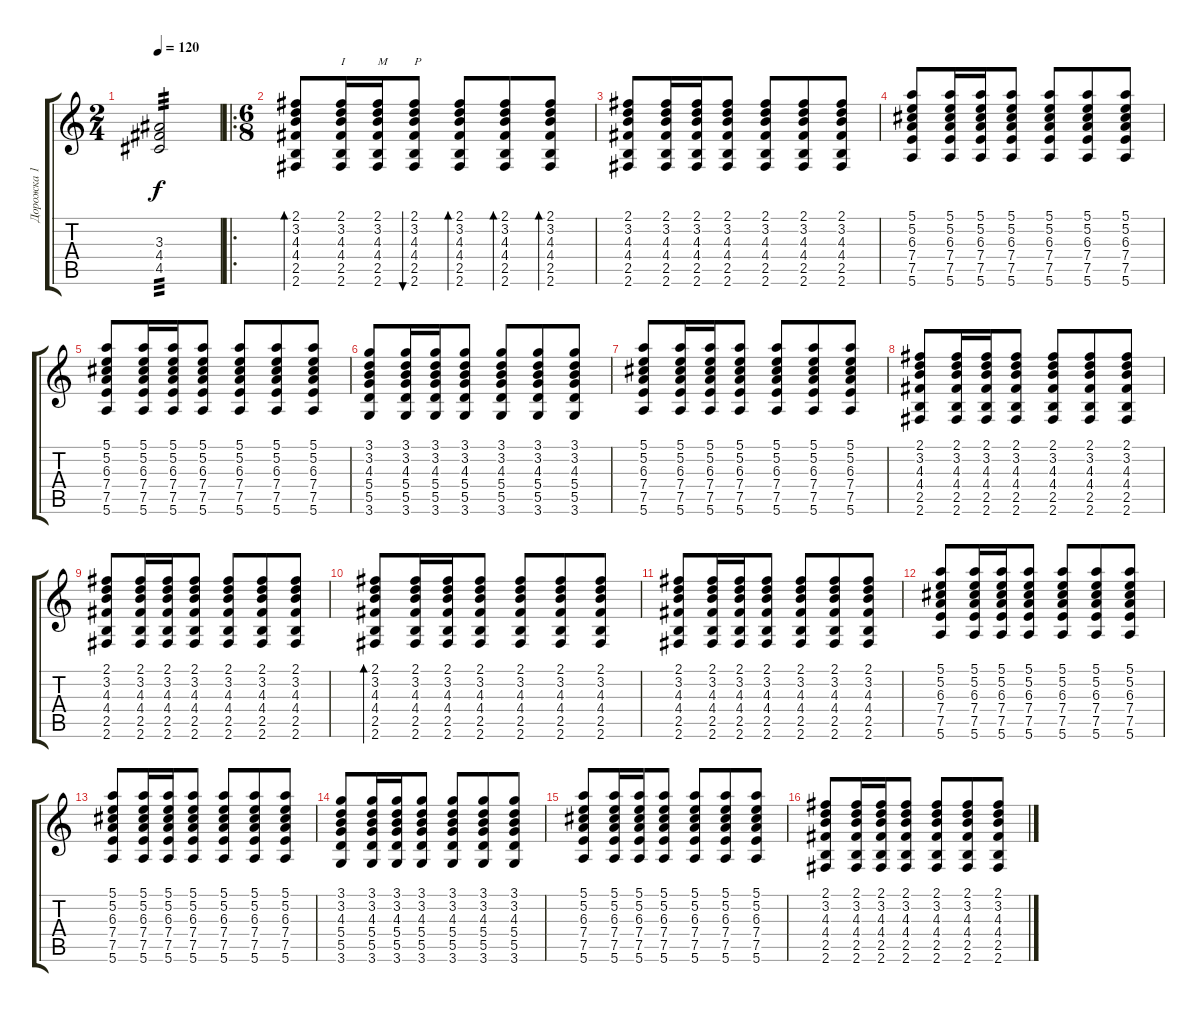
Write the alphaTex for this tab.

\track ("Дорожка 1" "Дорожка 1") {instrument acousticguitarnylon}
\staff {score tabs}
\tuning (E4 B3 G3 D3 A2 E2) {hide}
\ts (2 4)
\tempo 120
\clef g2
\ks c
(3.3 4.4 4.5).2{tp 3 dy f instrument acousticguitarnylon} |
\ro
\ts (6 8)
(2.1 3.2 4.3 4.4 2.5 2.6).8{bd 30} (2.1 3.2 4.3 4.4 2.5 2.6).16{txt "I"} (2.1 3.2 4.3 4.4 2.5 2.6).16{txt "M"} (2.1 3.2 4.3 4.4 2.5 2.6).8{bu 60 txt "Р"} (2.1 3.2 4.3 4.4 2.5 2.6).8{bd 30} (2.1 3.2 4.3 4.4 2.5 2.6).8{bd 30} (2.1 3.2 4.3 4.4 2.5 2.6).8{bd 30} |
(2.1 3.2 4.3 4.4 2.5 2.6).8 (2.1 3.2 4.3 4.4 2.5 2.6).16 (2.1 3.2 4.3 4.4 2.5 2.6).16 (2.1 3.2 4.3 4.4 2.5 2.6).8 (2.1 3.2 4.3 4.4 2.5 2.6).8 (2.1 3.2 4.3 4.4 2.5 2.6).8 (2.1 3.2 4.3 4.4 2.5 2.6).8 |
(5.1 5.2 6.3 7.4 7.5 5.6).8 (5.1 5.2 6.3 7.4 7.5 5.6).16 (5.1 5.2 6.3 7.4 7.5 5.6).16 (5.1 5.2 6.3 7.4 7.5 5.6).8 (5.1 5.2 6.3 7.4 7.5 5.6).8 (5.1 5.2 6.3 7.4 7.5 5.6).8 (5.1 5.2 6.3 7.4 7.5 5.6).8 |
(5.1 5.2 6.3 7.4 7.5 5.6).8 (5.1 5.2 6.3 7.4 7.5 5.6).16 (5.1 5.2 6.3 7.4 7.5 5.6).16 (5.1 5.2 6.3 7.4 7.5 5.6).8 (5.1 5.2 6.3 7.4 7.5 5.6).8 (5.1 5.2 6.3 7.4 7.5 5.6).8 (5.1 5.2 6.3 7.4 7.5 5.6).8 |
(3.1 3.2 4.3 5.4 5.5 3.6).8 (3.1 3.2 4.3 5.4 5.5 3.6).16 (3.1 3.2 4.3 5.4 5.5 3.6).16 (3.1 3.2 4.3 5.4 5.5 3.6).8 (3.1 3.2 4.3 5.4 5.5 3.6).8 (3.1 3.2 4.3 5.4 5.5 3.6).8 (3.1 3.2 4.3 5.4 5.5 3.6).8 |
(5.1 5.2 6.3 7.4 7.5 5.6).8 (5.1 5.2 6.3 7.4 7.5 5.6).16 (5.1 5.2 6.3 7.4 7.5 5.6).16 (5.1 5.2 6.3 7.4 7.5 5.6).8 (5.1 5.2 6.3 7.4 7.5 5.6).8 (5.1 5.2 6.3 7.4 7.5 5.6).8 (5.1 5.2 6.3 7.4 7.5 5.6).8 |
(2.1 3.2 4.3 4.4 2.5 2.6).8 (2.1 3.2 4.3 4.4 2.5 2.6).16 (2.1 3.2 4.3 4.4 2.5 2.6).16 (2.1 3.2 4.3 4.4 2.5 2.6).8 (2.1 3.2 4.3 4.4 2.5 2.6).8 (2.1 3.2 4.3 4.4 2.5 2.6).8 (2.1 3.2 4.3 4.4 2.5 2.6).8 |
(2.1 3.2 4.3 4.4 2.5 2.6).8 (2.1 3.2 4.3 4.4 2.5 2.6).16 (2.1 3.2 4.3 4.4 2.5 2.6).16 (2.1 3.2 4.3 4.4 2.5 2.6).8 (2.1 3.2 4.3 4.4 2.5 2.6).8 (2.1 3.2 4.3 4.4 2.5 2.6).8 (2.1 3.2 4.3 4.4 2.5 2.6).8 |
(2.1 3.2 4.3 4.4 2.5 2.6).8{bd 30} (2.1 3.2 4.3 4.4 2.5 2.6).16 (2.1 3.2 4.3 4.4 2.5 2.6).16 (2.1 3.2 4.3 4.4 2.5 2.6).8 (2.1 3.2 4.3 4.4 2.5 2.6).8 (2.1 3.2 4.3 4.4 2.5 2.6).8 (2.1 3.2 4.3 4.4 2.5 2.6).8 |
(2.1 3.2 4.3 4.4 2.5 2.6).8 (2.1 3.2 4.3 4.4 2.5 2.6).16 (2.1 3.2 4.3 4.4 2.5 2.6).16 (2.1 3.2 4.3 4.4 2.5 2.6).8 (2.1 3.2 4.3 4.4 2.5 2.6).8 (2.1 3.2 4.3 4.4 2.5 2.6).8 (2.1 3.2 4.3 4.4 2.5 2.6).8 |
(5.1 5.2 6.3 7.4 7.5 5.6).8 (5.1 5.2 6.3 7.4 7.5 5.6).16 (5.1 5.2 6.3 7.4 7.5 5.6).16 (5.1 5.2 6.3 7.4 7.5 5.6).8 (5.1 5.2 6.3 7.4 7.5 5.6).8 (5.1 5.2 6.3 7.4 7.5 5.6).8 (5.1 5.2 6.3 7.4 7.5 5.6).8 |
(5.1 5.2 6.3 7.4 7.5 5.6).8 (5.1 5.2 6.3 7.4 7.5 5.6).16 (5.1 5.2 6.3 7.4 7.5 5.6).16 (5.1 5.2 6.3 7.4 7.5 5.6).8 (5.1 5.2 6.3 7.4 7.5 5.6).8 (5.1 5.2 6.3 7.4 7.5 5.6).8 (5.1 5.2 6.3 7.4 7.5 5.6).8 |
(3.1 3.2 4.3 5.4 5.5 3.6).8 (3.1 3.2 4.3 5.4 5.5 3.6).16 (3.1 3.2 4.3 5.4 5.5 3.6).16 (3.1 3.2 4.3 5.4 5.5 3.6).8 (3.1 3.2 4.3 5.4 5.5 3.6).8 (3.1 3.2 4.3 5.4 5.5 3.6).8 (3.1 3.2 4.3 5.4 5.5 3.6).8 |
(5.1 5.2 6.3 7.4 7.5 5.6).8 (5.1 5.2 6.3 7.4 7.5 5.6).16 (5.1 5.2 6.3 7.4 7.5 5.6).16 (5.1 5.2 6.3 7.4 7.5 5.6).8 (5.1 5.2 6.3 7.4 7.5 5.6).8 (5.1 5.2 6.3 7.4 7.5 5.6).8 (5.1 5.2 6.3 7.4 7.5 5.6).8 |
(2.1 3.2 4.3 4.4 2.5 2.6).8 (2.1 3.2 4.3 4.4 2.5 2.6).16 (2.1 3.2 4.3 4.4 2.5 2.6).16 (2.1 3.2 4.3 4.4 2.5 2.6).8 (2.1 3.2 4.3 4.4 2.5 2.6).8 (2.1 3.2 4.3 4.4 2.5 2.6).8 (2.1 3.2 4.3 4.4 2.5 2.6).8
